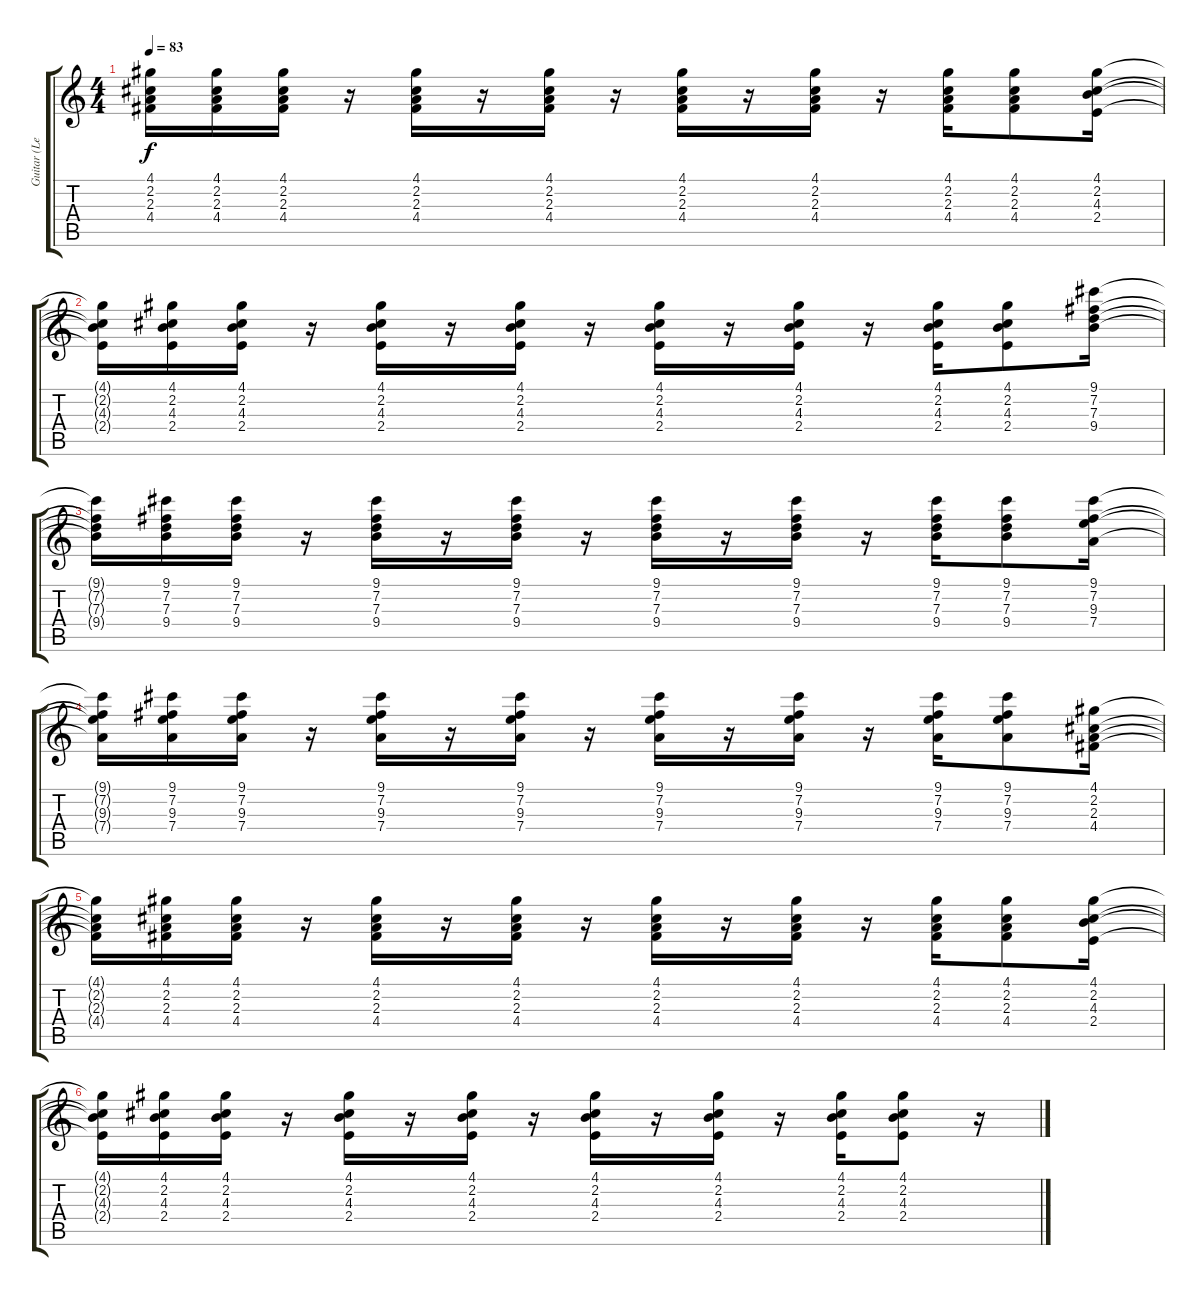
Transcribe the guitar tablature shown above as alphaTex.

\track ("Guitar (Lead)" "Guitar (Le") {instrument electricguitarjazz}
\staff {score tabs}
\tuning (E4 B3 G3 D3 A2 D2) {hide}
\ts (4 4)
\tempo 83
\clef g2
\ks c
(4.1{t} 2.2{t} 2.3{t} 4.4{t}).16{dy f} (4.1 2.2 2.3 4.4).16 (4.1 2.2 2.3 4.4).16 r.16 (4.1 2.2 2.3 4.4).16 r.16 (4.1 2.2 2.3 4.4).16 r.16 (4.1 2.2 2.3 4.4).16 r.16 (4.1 2.2 2.3 4.4).16 r.16 (4.1 2.2 2.3 4.4).16 (4.1 2.2 2.3 4.4).8 (4.1 2.2 4.3 2.4).16 |
(4.1{t} 2.2{t} 4.3{t} 2.4{t}).16 (4.1 2.2 4.3 2.4).16 (4.1 2.2 4.3 2.4).16 r.16 (4.1 2.2 4.3 2.4).16 r.16 (4.1 2.2 4.3 2.4).16 r.16 (4.1 2.2 4.3 2.4).16 r.16 (4.1 2.2 4.3 2.4).16 r.16 (4.1 2.2 4.3 2.4).16 (4.1 2.2 4.3 2.4).8 (9.1 7.2 7.3 9.4).16 |
(9.1{t} 7.2{t} 7.3{t} 9.4{t}).16 (9.1 7.2 7.3 9.4).16 (9.1 7.2 7.3 9.4).16 r.16 (9.1 7.2 7.3 9.4).16 r.16 (9.1 7.2 7.3 9.4).16 r.16 (9.1 7.2 7.3 9.4).16 r.16 (9.1 7.2 7.3 9.4).16 r.16 (9.1 7.2 7.3 9.4).16 (9.1 7.2 7.3 9.4).8 (9.1 7.2 9.3 7.4).16 |
(9.1{t} 7.2{t} 9.3{t} 7.4{t}).16 (9.1 7.2 9.3 7.4).16 (9.1 7.2 9.3 7.4).16 r.16 (9.1 7.2 9.3 7.4).16 r.16 (9.1 7.2 9.3 7.4).16 r.16 (9.1 7.2 9.3 7.4).16 r.16 (9.1 7.2 9.3 7.4).16 r.16 (9.1 7.2 9.3 7.4).16 (9.1 7.2 9.3 7.4).8 (4.1 2.2 2.3 4.4).16 |
(4.1{t} 2.2{t} 2.3{t} 4.4{t}).16 (4.1 2.2 2.3 4.4).16 (4.1 2.2 2.3 4.4).16 r.16 (4.1 2.2 2.3 4.4).16 r.16 (4.1 2.2 2.3 4.4).16 r.16 (4.1 2.2 2.3 4.4).16 r.16 (4.1 2.2 2.3 4.4).16 r.16 (4.1 2.2 2.3 4.4).16 (4.1 2.2 2.3 4.4).8 (4.1 2.2 4.3 2.4).16 |
(4.1{t} 2.2{t} 4.3{t} 2.4{t}).16 (4.1 2.2 4.3 2.4).16 (4.1 2.2 4.3 2.4).16 r.16 (4.1 2.2 4.3 2.4).16 r.16 (4.1 2.2 4.3 2.4).16 r.16 (4.1 2.2 4.3 2.4).16 r.16 (4.1 2.2 4.3 2.4).16 r.16 (4.1 2.2 4.3 2.4).16 (4.1 2.2 4.3 2.4).8 r.16
